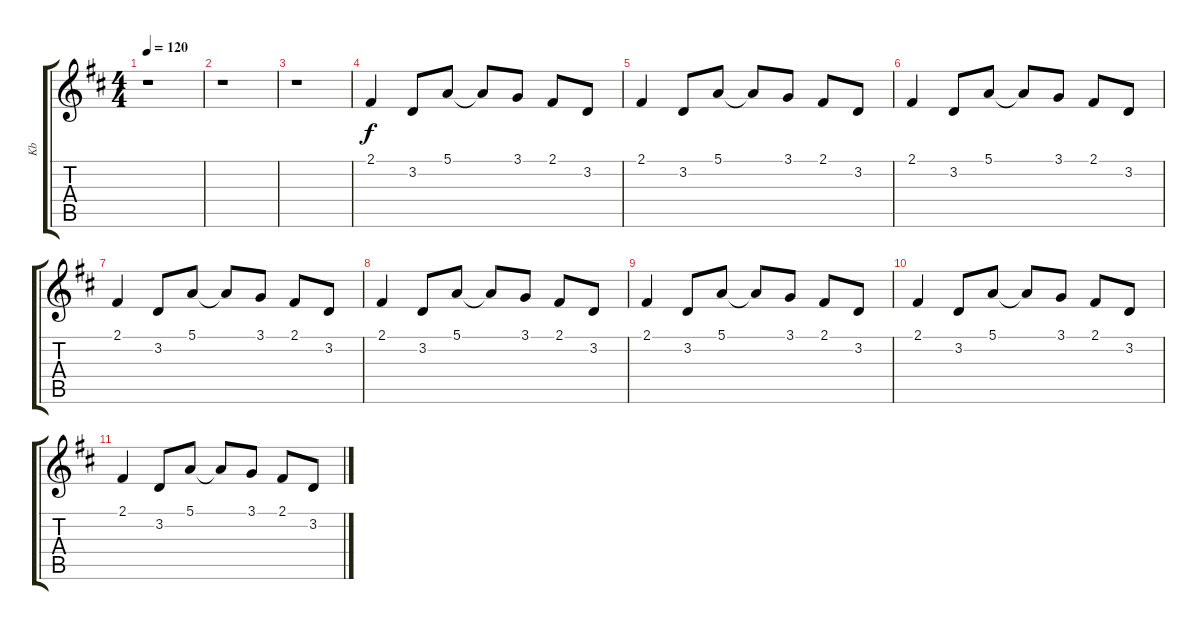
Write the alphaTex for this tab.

\track ("Kb" "Kb") {instrument electricpiano1}
\staff {score tabs}
\tuning (E4 B3 G3 D3 A2 E2) {hide}
\ts (4 4)
\tempo 120
\clef g2
\ks d
r.1{dy f} |
r.1 |
r.1 |
2.1.4 3.2.8 5.1.8 5.1{t}.8 3.1.8 2.1.8 3.2.8 |
2.1.4 3.2.8 5.1.8 5.1{t}.8 3.1.8 2.1.8 3.2.8 |
2.1.4 3.2.8 5.1.8 5.1{t}.8 3.1.8 2.1.8 3.2.8 |
2.1.4 3.2.8 5.1.8 5.1{t}.8 3.1.8 2.1.8 3.2.8 |
2.1.4 3.2.8 5.1.8 5.1{t}.8 3.1.8 2.1.8 3.2.8 |
2.1.4 3.2.8 5.1.8 5.1{t}.8 3.1.8 2.1.8 3.2.8 |
2.1.4 3.2.8 5.1.8 5.1{t}.8 3.1.8 2.1.8 3.2.8 |
2.1.4 3.2.8 5.1.8 5.1{t}.8 3.1.8 2.1.8 3.2.8
